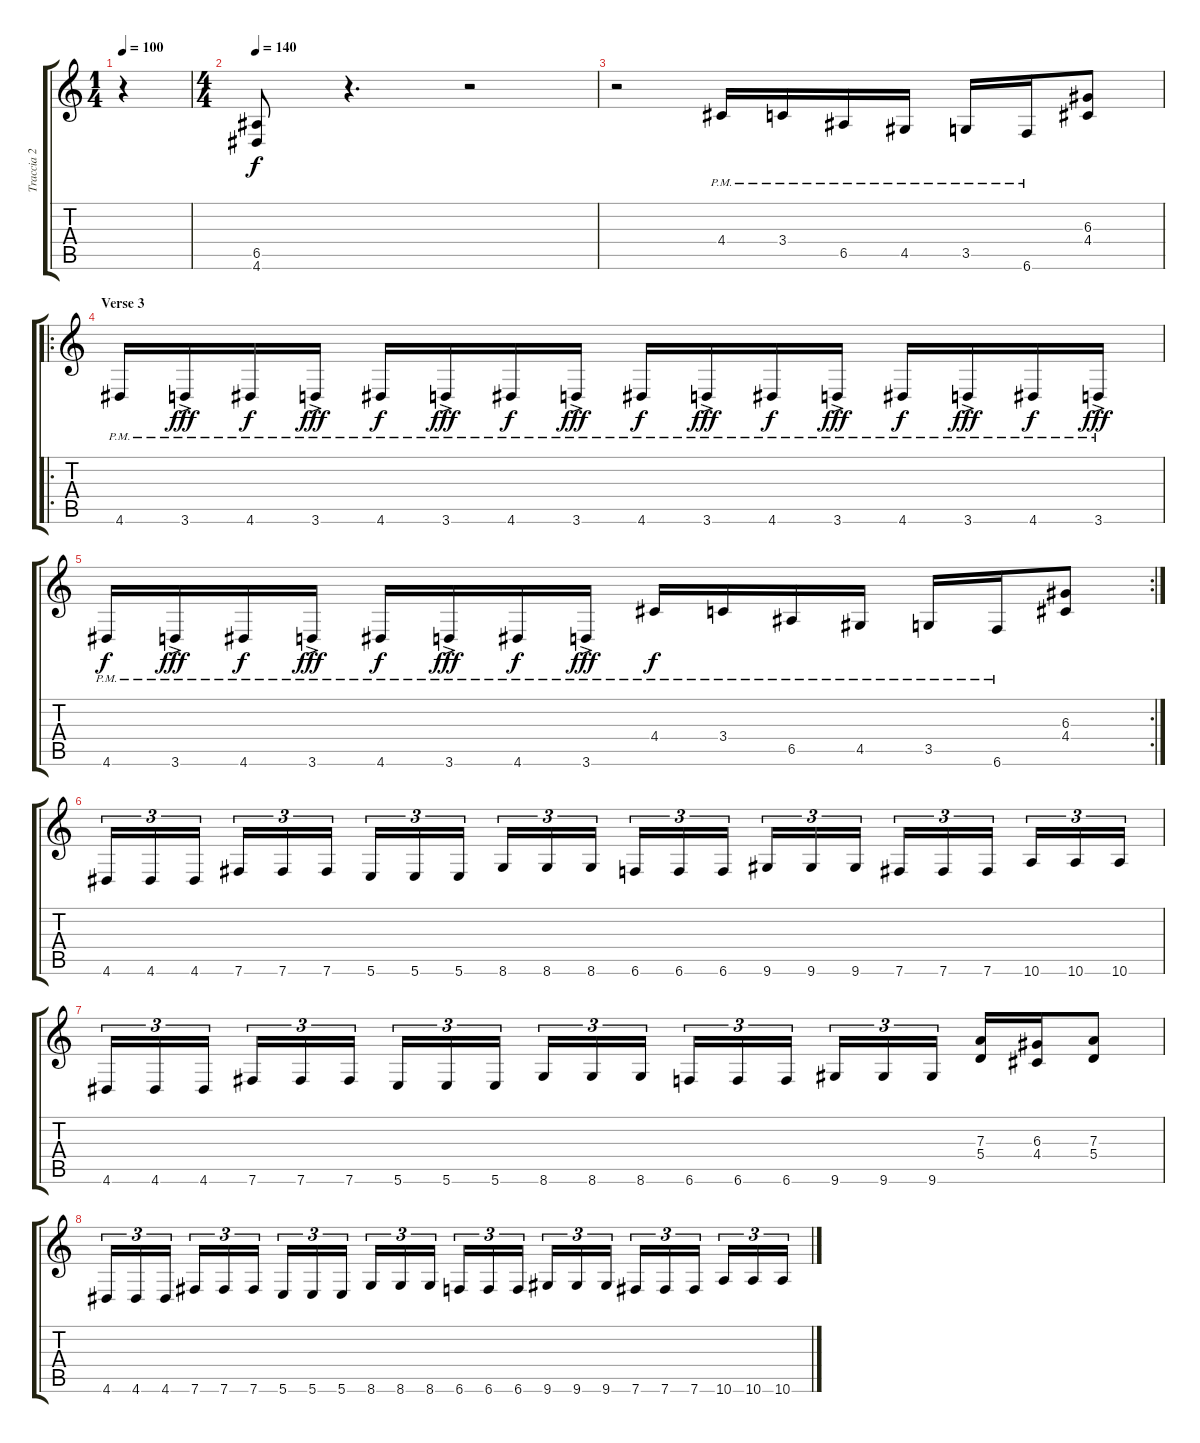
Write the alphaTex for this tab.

\track ("Traccia 2" "Traccia 2") {instrument distortionguitar}
\staff {score tabs}
\tuning (B3 Gb3 D3 A2 E2 B1) {hide}
\ts (1 4)
\tempo 100
\clef g2
\ks c
r.4{dy f} |
\ts (4 4)
\tempo 140
(6.5 4.6).8 r.4{d} r.2 |
r.2 4.4{pm}.16 3.4{pm}.16 6.5{pm}.16 4.5{pm}.16 3.5{pm}.16 6.6{pm}.16 (6.3 4.4).8 |
\ro
\section ("" "Verse 3 ")
4.6{pm}.16 3.6{ac pm}.16{dy fff} 4.6{pm}.16{dy f} 3.6{ac pm}.16{dy fff} 4.6{pm}.16{dy f} 3.6{ac pm}.16{dy fff} 4.6{pm}.16{dy f} 3.6{ac pm}.16{dy fff} 4.6{pm}.16{dy f} 3.6{ac pm}.16{dy fff} 4.6{pm}.16{dy f} 3.6{ac pm}.16{dy fff} 4.6{pm}.16{dy f} 3.6{ac pm}.16{dy fff} 4.6{pm}.16{dy f} 3.6{ac pm}.16{dy fff} |
\rc 2
4.6{pm}.16{dy f} 3.6{ac pm}.16{dy fff} 4.6{pm}.16{dy f} 3.6{ac pm}.16{dy fff} 4.6{pm}.16{dy f} 3.6{ac pm}.16{dy fff} 4.6{pm}.16{dy f} 3.6{ac pm}.16{dy fff} 4.4{pm}.16{dy f} 3.4{pm}.16 6.5{pm}.16 4.5{pm}.16 3.5{pm}.16 6.6{pm}.16 (6.3 4.4).8 |
4.6.16{tu (3 2)} 4.6.16{tu (3 2)} 4.6.16{tu (3 2)} 7.6.16{tu (3 2)} 7.6.16{tu (3 2)} 7.6.16{tu (3 2)} 5.6.16{tu (3 2)} 5.6.16{tu (3 2)} 5.6.16{tu (3 2)} 8.6.16{tu (3 2)} 8.6.16{tu (3 2)} 8.6.16{tu (3 2)} 6.6.16{tu (3 2)} 6.6.16{tu (3 2)} 6.6.16{tu (3 2)} 9.6.16{tu (3 2)} 9.6.16{tu (3 2)} 9.6.16{tu (3 2)} 7.6.16{tu (3 2)} 7.6.16{tu (3 2)} 7.6.16{tu (3 2)} 10.6.16{tu (3 2)} 10.6.16{tu (3 2)} 10.6.16{tu (3 2)} |
4.6.16{tu (3 2)} 4.6.16{tu (3 2)} 4.6.16{tu (3 2)} 7.6.16{tu (3 2)} 7.6.16{tu (3 2)} 7.6.16{tu (3 2)} 5.6.16{tu (3 2)} 5.6.16{tu (3 2)} 5.6.16{tu (3 2)} 8.6.16{tu (3 2)} 8.6.16{tu (3 2)} 8.6.16{tu (3 2)} 6.6.16{tu (3 2)} 6.6.16{tu (3 2)} 6.6.16{tu (3 2)} 9.6.16{tu (3 2)} 9.6.16{tu (3 2)} 9.6.16{tu (3 2)} (7.3 5.4).16 (6.3 4.4).16 (7.3 5.4).8 |
4.6.16{tu (3 2)} 4.6.16{tu (3 2)} 4.6.16{tu (3 2)} 7.6.16{tu (3 2)} 7.6.16{tu (3 2)} 7.6.16{tu (3 2)} 5.6.16{tu (3 2)} 5.6.16{tu (3 2)} 5.6.16{tu (3 2)} 8.6.16{tu (3 2)} 8.6.16{tu (3 2)} 8.6.16{tu (3 2)} 6.6.16{tu (3 2)} 6.6.16{tu (3 2)} 6.6.16{tu (3 2)} 9.6.16{tu (3 2)} 9.6.16{tu (3 2)} 9.6.16{tu (3 2)} 7.6.16{tu (3 2)} 7.6.16{tu (3 2)} 7.6.16{tu (3 2)} 10.6.16{tu (3 2)} 10.6.16{tu (3 2)} 10.6.16{tu (3 2)}
